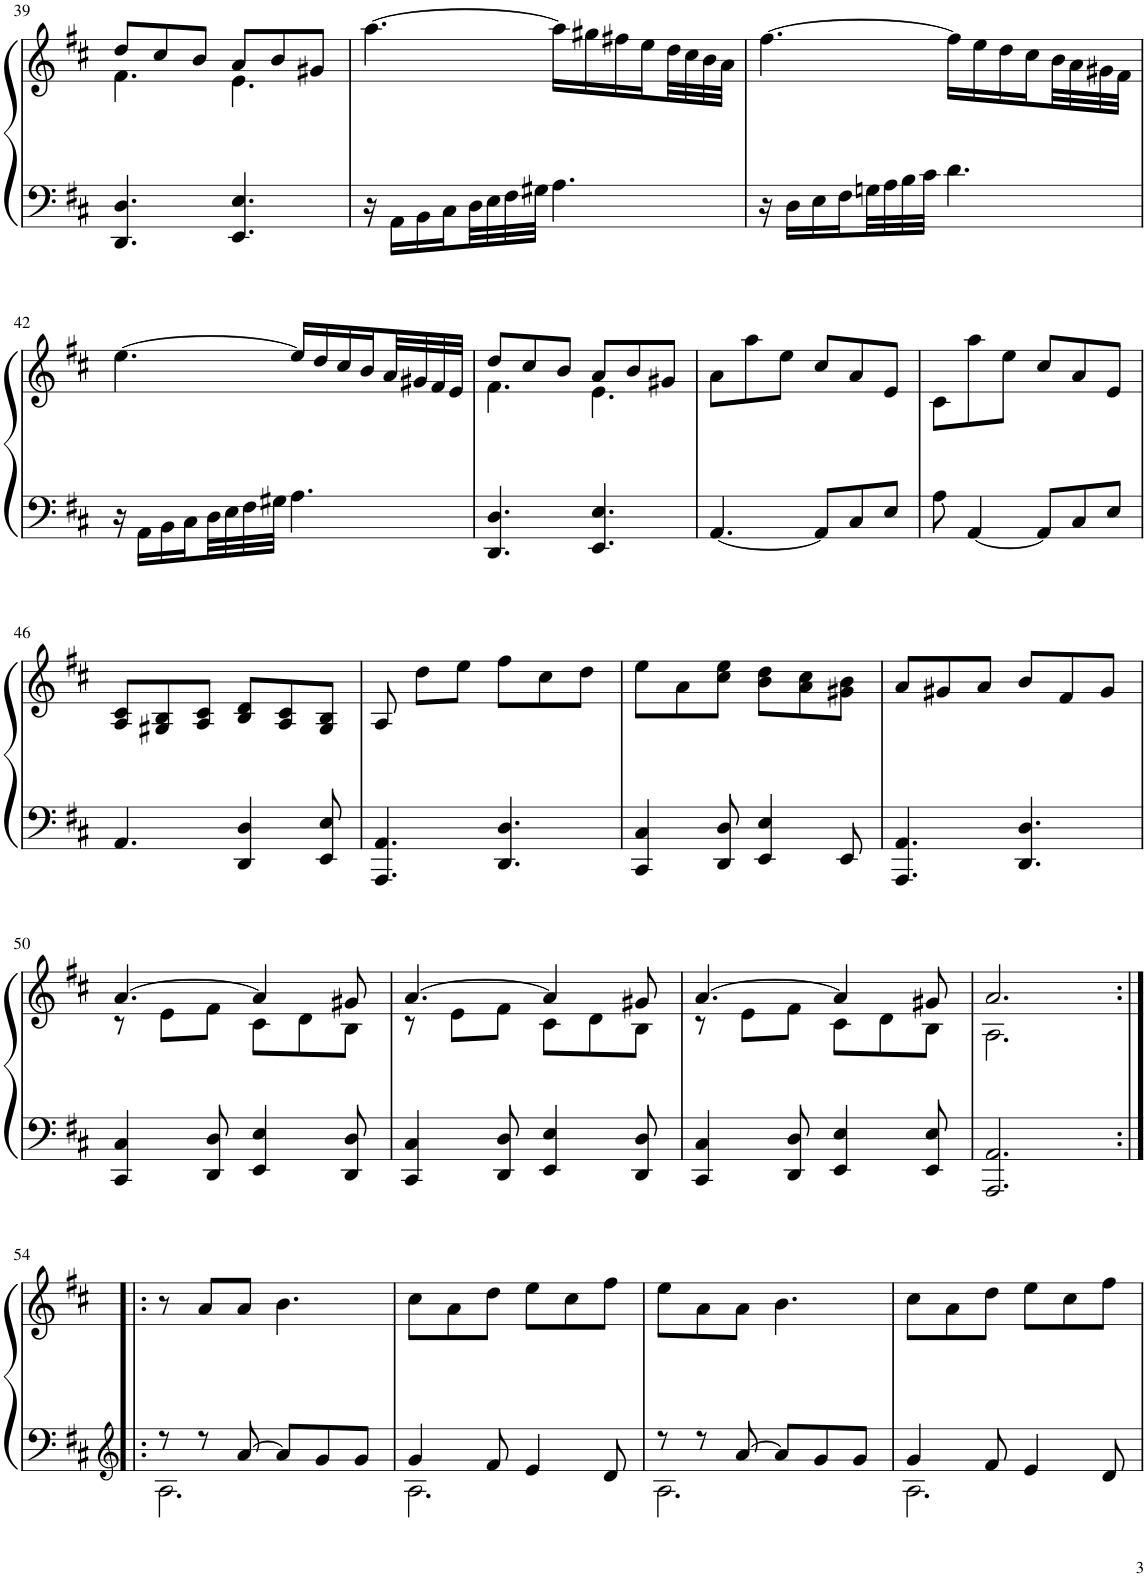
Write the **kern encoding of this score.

**kern	**kern
*part1	*part1
*staff2	*staff1
*I"Piano	*
*I'Pno	*
!!LO:PB:g=z
*clefF4	*clefG2
*k[f#c#]	*k[f#c#]
*M6/8	*M6/8
=39	=39
*	*^
4.DD/ 4.D/	8dd/L	4.f#\
.	8cc#/	.
.	8b/J	.
4.EE/ 4.E/	8a/L	4.e\
.	8b/	.
.	8g#X/J	.
*	*v	*v
=40	=40
16r	[4.aa\
16AA\LL	.
16BB\	.
16C#\	.
32D\L	.
32E\	.
32F#\	.
32G#X\JJJ	.
4.A\	16aa\LL]
.	16gg#X\
.	16ff#X\
.	16ee\
.	32dd\L
.	32cc#\
.	32b\
.	32a\JJJ
=41	=41
16r	[4.ff#\
16D\LL	.
16E\	.
16F#\	.
32Gn\L	.
32A\	.
32B\	.
32c#\JJJ	.
4.d\	16ff#\LL]
.	16ee\
.	16dd\
.	16cc#\
.	32b\L
.	32a\
.	32g#X\
.	32f#\JJJ
!!LO:LB:g=z
=42	=42
16r	[4.ee\
16AA\LL	.
16BB\	.
16C#\	.
32D\L	.
32E\	.
32F#\	.
32G#X\JJJ	.
4.A\	16ee/LL]
.	16dd/
.	16cc#/
.	16b/
.	32a/L
.	32g#X/
.	32f#/
.	32e/JJJ
=43	=43
*	*^
4.DD/ 4.D/	8dd/L	4.f#\
.	8cc#/	.
.	8b/J	.
4.EE/ 4.E/	8a/L	4.e\
.	8b/	.
.	8g#X/J	.
*	*v	*v
=44	=44
[4.AA/	8a\L
.	8aa\
.	8ee\J
8AA/L]	8cc#/L
8C#/	8a/
8E/J	8e/J
=45	=45
8A\	8c#\L
[4AA/	8aa\
.	8ee\J
8AA/L]	8cc#/L
8C#/	8a/
8E/J	8e/J
!!LO:LB:g=z
=46	=46
4.AA/	8A/ 8c#/L
.	8G#X/ 8B/
.	8A/ 8c#/J
4DD/ 4D/	8B/ 8d/L
.	8A/ 8c#/
8EE/ 8E/	8G#/ 8B/J
=47	=47
4.AAA/ 4.AA/	8A/
.	8dd\L
.	8ee\J
4.DD/ 4.D/	8ff#\L
.	8cc#\
.	8dd\J
=48	=48
4CC#/ 4C#/	8ee\L
.	8a\
8DD/ 8D/	8cc#\ 8ee\J
4EE/ 4E/	8b\ 8dd\L
.	8a\ 8cc#\
8EE/	8g#X\ 8b\J
=49	=49
4.AAA/ 4.AA/	8a/L
.	8g#X/
.	8a/J
4.DD/ 4.D/	8b/L
.	8f#/
.	8g#/J
!!LO:LB:g=z
=50	=50
*	*^
4CC#/ 4C#/	[4.a/	8r
.	.	8e\L
8DD/ 8D/	.	8f#\J
4EE/ 4E/	4a/]	8c#\L
.	.	8d\
8DD/ 8D/	8g#X/	8B\J
=51	=51	=51
4CC#/ 4C#/	[4.a/	8r
.	.	8e\L
8DD/ 8D/	.	8f#\J
4EE/ 4E/	4a/]	8c#\L
.	.	8d\
8DD/ 8D/	8g#X/	8B\J
=52	=52	=52
4CC#/ 4C#/	[4.a/	8r
.	.	8e\L
8DD/ 8D/	.	8f#\J
4EE/ 4E/	4a/]	8c#\L
.	.	8d\
8EE/ 8E/	8g#X/	8B\J
=53	=53	=53
2.AAA/ 2.AA/	2.a/	2.A\
*	*v	*v
!!LO:LB:g=z
=54:|!|:	=54:|!|:
*clefG2	*
*^	*
8r	2.A\	8r
8r	.	8a/L
[8a/	.	8a/J
8a/L]	.	4.b\
8g/	.	.
8g/J	.	.
=55	=55	=55
4g/	2.A\	8cc#\L
.	.	8a\
8f#/	.	8dd\J
4e/	.	8ee\L
.	.	8cc#\
8d/	.	8ff#\J
=56	=56	=56
8r	2.A\	8ee\L
8r	.	8a\
[8a/	.	8a\J
8a/L]	.	4.b\
8g/	.	.
8g/J	.	.
=57	=57	=57
4g/	2.A\	8cc#\L
.	.	8a\
8f#/	.	8dd\J
4e/	.	8ee\L
.	.	8cc#\
8d/	.	8ff#\J
*v	*v	*
=	=
*-	*-
